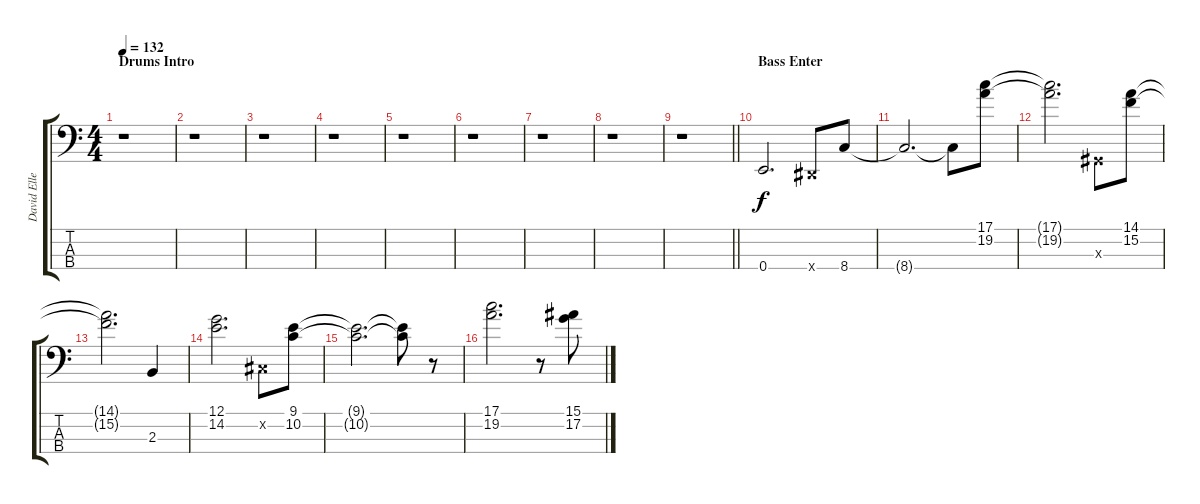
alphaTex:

\track ("David Ellefson (Bass)" "David Elle") {instrument electricbasspick}
\staff {score tabs}
\tuning (G2 D2 A1 E1) {hide}
\ts (4 4)
\section ("" "Drums Intro")
\tempo 132
\clef f4
\ks c
r.1{dy f instrument electricbasspick} |
r.1 |
r.1 |
r.1 |
r.1 |
r.1 |
r.1 |
r.1 |
\barLineRight lightlight
r.1 |
\section ("" "Bass Enter")
0.4.2{d} -1.4{x}.8 8.4.8 |
8.4{t}.2{d} 8.4{t}.8 (17.1 19.2).8 |
(17.1{t} 19.2{t}).2{d} -1.3{x}.8 (14.1 15.2).8 |
(14.1{t} 15.2{t}).2{d} 2.3.4 |
(12.1 14.2).2{d} -1.2{x}.8 (9.1 10.2).8 |
(9.1{t} 10.2{t}).2{d} (9.1{t} 10.2{t}).8 r.8 |
(17.1 19.2).2{d} r.8 (15.1 17.2).8
